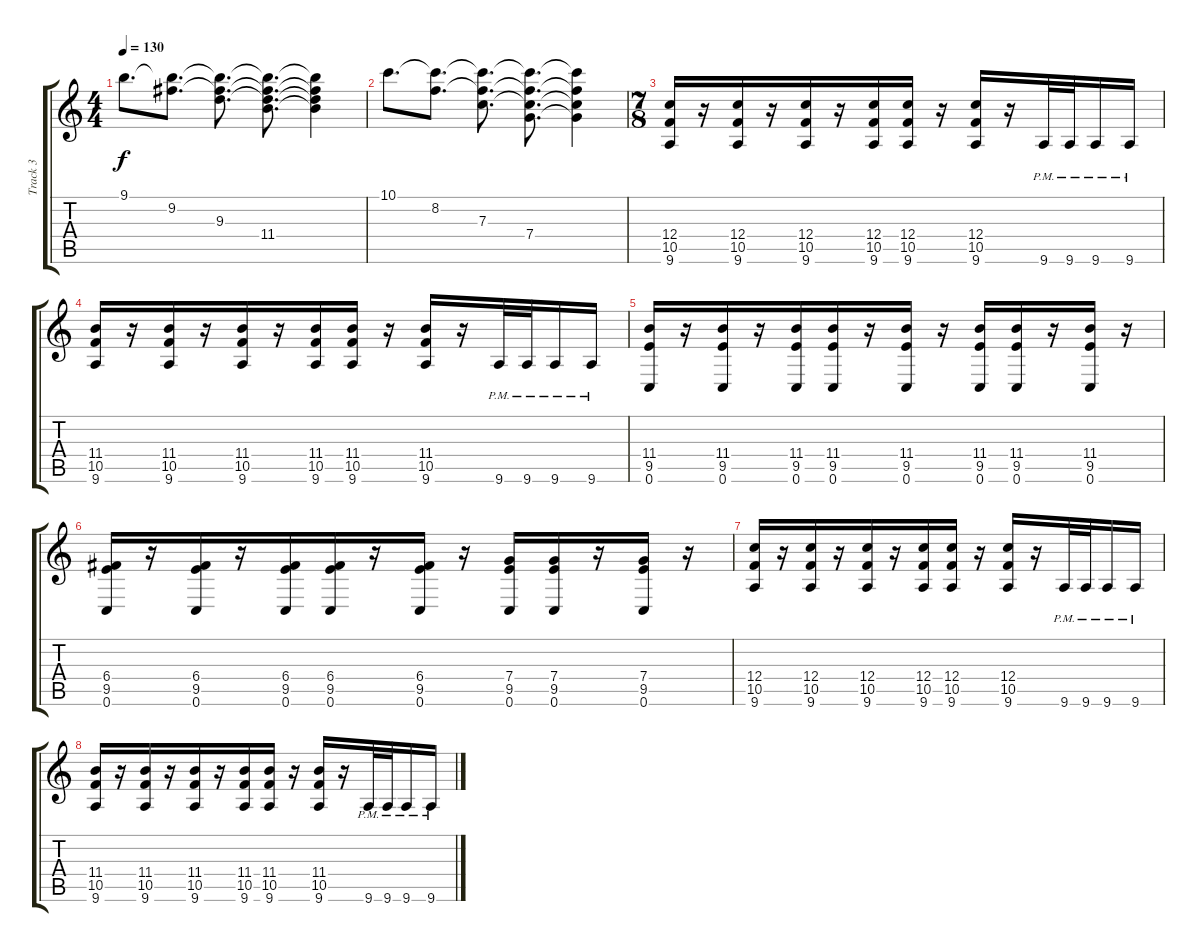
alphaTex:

\track ("Track 3" "Track 3") {instrument distortionguitar}
\staff {score tabs}
\tuning (D4 A3 F3 C3 G2 C2) {hide}
\ts (4 4)
\tempo 130
\clef g2
\ks c
9.1.8{d dy f} (9.1{t} 9.2).8{d} (9.1{t} 9.2{t} 9.3).8{d} (9.1{t} 9.2{t} 9.3{t} 11.4).8{d} (9.1{t} 9.2{t} 9.3{t} 11.4{t}).4 |
10.1.8{d} (10.1{t} 8.2).8{d} (10.1{t} 8.2{t} 7.3).8{d} (10.1{t} 8.2{t} 7.3{t} 7.4).8{d} (10.1{t} 8.2{t} 7.3{t} 7.4{t}).4 |
\ts (7 8)
(12.4 10.5 9.6).16 r.16 (12.4 10.5 9.6).16 r.16 (12.4 10.5 9.6).16 r.16 (12.4 10.5 9.6).16 (12.4 10.5 9.6).16 r.16 (12.4 10.5 9.6).16 r.16 9.6{pm}.32 9.6{pm}.32 9.6{pm}.16 9.6{pm}.16 |
(11.4 10.5 9.6).16 r.16 (11.4 10.5 9.6).16 r.16 (11.4 10.5 9.6).16 r.16 (11.4 10.5 9.6).16 (11.4 10.5 9.6).16 r.16 (11.4 10.5 9.6).16 r.16 9.6{pm}.32 9.6{pm}.32 9.6{pm}.16 9.6{pm}.16 |
(11.4 9.5 0.6).16 r.16 (11.4 9.5 0.6).16 r.16 (11.4 9.5 0.6).16 (11.4 9.5 0.6).16 r.16 (11.4 9.5 0.6).16 r.16 (11.4 9.5 0.6).16 (11.4 9.5 0.6).16 r.16 (11.4 9.5 0.6).16 r.16 |
(6.4 9.5 0.6).16 r.16 (6.4 9.5 0.6).16 r.16 (6.4 9.5 0.6).16 (6.4 9.5 0.6).16 r.16 (6.4 9.5 0.6).16 r.16 (7.4 9.5 0.6).16 (7.4 9.5 0.6).16 r.16 (7.4 9.5 0.6).16 r.16 |
(12.4 10.5 9.6).16 r.16 (12.4 10.5 9.6).16 r.16 (12.4 10.5 9.6).16 r.16 (12.4 10.5 9.6).16 (12.4 10.5 9.6).16 r.16 (12.4 10.5 9.6).16 r.16 9.6{pm}.32 9.6{pm}.32 9.6{pm}.16 9.6{pm}.16 |
(11.4 10.5 9.6).16 r.16 (11.4 10.5 9.6).16 r.16 (11.4 10.5 9.6).16 r.16 (11.4 10.5 9.6).16 (11.4 10.5 9.6).16 r.16 (11.4 10.5 9.6).16 r.16 9.6{pm}.32 9.6{pm}.32 9.6{pm}.16 9.6{pm}.16
